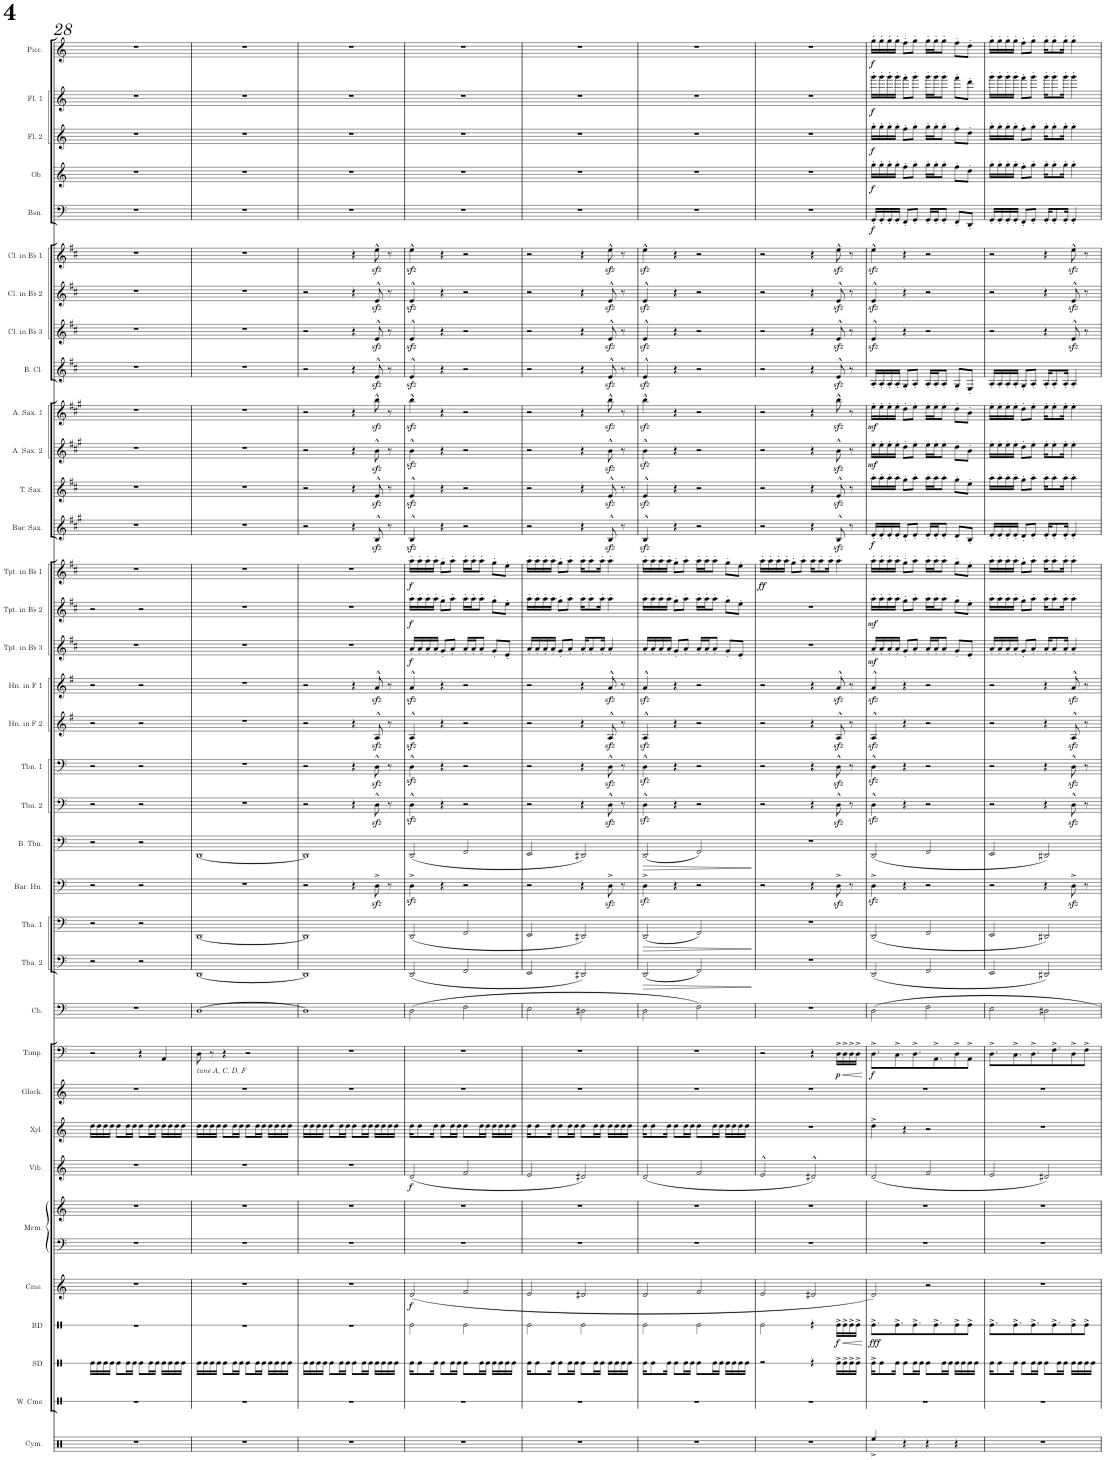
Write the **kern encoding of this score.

**kern	**kern	**kern	**kern	**dynam	**kern	**dynam	**kern	**kern	**kern	**dynam	**kern	**kern	**kern	**dynam	**kern	**kern	**dynam	**kern	**dynam	**kern	**kern	**dynam	**kern	**kern	**kern	**kern	**kern	**dynam	**kern	**dynam	**kern	**dynam	**kern	**dynam	**kern	**kern	**dynam	**kern	**dynam	**kern	**kern	**kern	**kern	**kern	**dynam	**kern	**dynam	**kern	**dynam	**kern	**dynam	**kern	**dynam
*part35	*part34	*part33	*part32	*part32	*part31	*part31	*part30	*part30	*part29	*part29	*part28	*part27	*part26	*part26	*part25	*part24	*part24	*part23	*part23	*part22	*part21	*part21	*part20	*part19	*part18	*part17	*part16	*part16	*part15	*part15	*part14	*part14	*part13	*part13	*part12	*part11	*part11	*part10	*part10	*part9	*part8	*part7	*part6	*part5	*part5	*part4	*part4	*part3	*part3	*part2	*part2	*part1	*part1
*staff36	*staff35	*staff34	*staff33	*staff33	*staff32	*staff32	*staff31	*staff30	*staff29	*staff29	*staff28	*staff27	*staff26	*staff26	*staff25	*staff24	*staff24	*staff23	*staff23	*staff22	*staff21	*staff21	*staff20	*staff19	*staff18	*staff17	*staff16	*staff16	*staff15	*staff15	*staff14	*staff14	*staff13	*staff13	*staff12	*staff11	*staff11	*staff10	*staff10	*staff9	*staff8	*staff7	*staff6	*staff5	*staff5	*staff4	*staff4	*staff3	*staff3	*staff2	*staff2	*staff1	*staff1
*I"Cymbals	*I"Wind Chimes	*I"Snare Drum	*I"Bass Drum	*	*I"Chimes	*	*I"Marimba	*	*I"Vibraphone	*	*I"Xylophone	*I"Glockenspiel	*I"Timpani	*	*I"Contrabass	*I"Tuba 2	*	*I"Tuba 1	*	*I"Baritone Horn	*I"Bass Trombone	*	*I"Trombone 2	*I"Trombone 1	*I"Horn in F 2	*I"Horn in F 1	*I"Trumpet in Bb 3	*	*I"Trumpet in Bb 2	*	*I"Trumpet in Bb 1	*	*I"Baritone Saxophone	*	*I"Tenor Saxophone	*I"Alto Saxophone 2	*	*I"Alto Saxophone 1	*	*I"Bass Clarinet	*I"Clarinet in Bb 3	*I"Clarinet in Bb 2	*I"Clarinet in Bb 1	*I"Bassoon	*	*I"Oboe	*	*I"Flute 2	*	*I"Flute 1	*	*I"Piccolo	*
*I'Cym.	*I'W. Cme	*I'SD	*I'BD	*	*I'Cme.	*	*I'Mrm.	*	*I'Vib.	*	*I'Xyl.	*I'Glock.	*I'Timp.	*	*I'Cb.	*I'Tba. 2	*	*I'Tba. 1	*	*I'Bar. Hn.	*I'B. Tbn.	*	*I'Tbn. 2	*I'Tbn. 1	*I'Hn. in F 2	*I'Hn. in F 1	*I'Tpt. in Bb 3	*	*I'Tpt. in Bb 2	*	*I'Tpt. in Bb 1	*	*I'Bar. Sax.	*	*I'T. Sax.	*I'A. Sax. 2	*	*I'A. Sax. 1	*	*I'B. Cl.	*I'Cl. in Bb 3	*I'Cl. in Bb 2	*I'Cl. in Bb 1	*I'Bsn.	*	*I'Ob.	*	*I'Fl. 2	*	*I'Fl. 1	*	*I'Picc.	*
!!LO:PB:g=z
*clefX	*clefX	*clefX	*clefX	*	*clefG2	*	*clefF4	*clefG2	*clefG2	*	*clefG2	*clefG2	*clefF4	*	*clefF4	*clefF4	*	*clefF4	*	*clefF4	*clefF4	*	*clefF4	*clefF4	*clefG2	*clefG2	*clefG2	*	*clefG2	*	*clefG2	*	*clefG2	*	*clefG2	*clefG2	*	*clefG2	*	*clefG2	*clefG2	*clefG2	*clefG2	*clefF4	*	*clefG2	*	*clefG2	*	*clefG2	*	*clefG2	*
*	*	*	*	*	*	*	*	*	*	*	*Trd-7c-12	*Trd-14c-24	*	*	*Trd7c12	*	*	*	*	*Trd4c7	*	*	*	*	*Trd4c7	*Trd4c7	*Trd1c2	*	*Trd1c2	*	*Trd1c2	*	*Trd12c21	*	*Trd8c14	*Trd5c9	*	*Trd5c9	*	*Trd8c14	*Trd1c2	*Trd1c2	*Trd1c2	*	*	*	*	*	*	*	*	*Trd-7c-12	*
*k[]	*k[]	*k[]	*k[]	*	*k[]	*	*k[]	*k[]	*k[]	*	*k[]	*k[]	*k[]	*	*k[]	*k[]	*	*k[]	*	*k[]	*k[]	*	*k[]	*k[]	*k[f#]	*k[f#]	*k[f#c#]	*	*k[f#c#]	*	*k[f#c#]	*	*k[f#c#g#]	*	*k[f#c#]	*k[f#c#g#]	*	*k[f#c#g#]	*	*k[f#c#]	*k[f#c#]	*k[f#c#]	*k[f#c#]	*k[]	*	*k[]	*	*k[]	*	*k[]	*	*k[]	*
*M4/4	*M4/4	*M4/4	*M4/4	*	*M4/4	*	*M4/4	*M4/4	*M4/4	*	*M4/4	*M4/4	*M4/4	*	*M4/4	*M4/4	*	*M4/4	*	*M4/4	*M4/4	*	*M4/4	*M4/4	*M4/4	*M4/4	*M4/4	*	*M4/4	*	*M4/4	*	*M4/4	*	*M4/4	*M4/4	*	*M4/4	*	*M4/4	*M4/4	*M4/4	*M4/4	*M4/4	*	*M4/4	*	*M4/4	*	*M4/4	*	*M4/4	*
=28	=28	=28	=28	=28	=28	=28	=28	=28	=28	=28	=28	=28	=28	=28	=28	=28	=28	=28	=28	=28	=28	=28	=28	=28	=28	=28	=28	=28	=28	=28	=28	=28	=28	=28	=28	=28	=28	=28	=28	=28	=28	=28	=28	=28	=28	=28	=28	=28	=28	=28	=28	=28	=28
1r	1r	16Re\LL	1r	.	1r	.	1r	1r	1r	.	16dd\LL	1r	2r	.	1r	2r	.	2r	.	2r	2r	.	2r	2r	2r	2r	1r	.	2r	.	1r	.	1r	.	1r	1r	.	1r	.	1r	1r	1r	1r	1r	.	1r	.	1r	.	1r	.	1r	.
.	.	16Re\	.	.	.	.	.	.	.	.	16dd\	.	.	.	.	.	.	.	.	.	.	.	.	.	.	.	.	.	.	.	.	.	.	.	.	.	.	.	.	.	.	.	.	.	.	.	.	.	.	.	.	.	.
.	.	16Re\	.	.	.	.	.	.	.	.	16dd\	.	.	.	.	.	.	.	.	.	.	.	.	.	.	.	.	.	.	.	.	.	.	.	.	.	.	.	.	.	.	.	.	.	.	.	.	.	.	.	.	.	.
.	.	16Re\JJ	.	.	.	.	.	.	.	.	16dd\JJ	.	.	.	.	.	.	.	.	.	.	.	.	.	.	.	.	.	.	.	.	.	.	.	.	.	.	.	.	.	.	.	.	.	.	.	.	.	.	.	.	.	.
.	.	8Re\L	.	.	.	.	.	.	.	.	8dd\L	.	.	.	.	.	.	.	.	.	.	.	.	.	.	.	.	.	.	.	.	.	.	.	.	.	.	.	.	.	.	.	.	.	.	.	.	.	.	.	.	.	.
.	.	16Re\L	.	.	.	.	.	.	.	.	16dd\L	.	.	.	.	.	.	.	.	.	.	.	.	.	.	.	.	.	.	.	.	.	.	.	.	.	.	.	.	.	.	.	.	.	.	.	.	.	.	.	.	.	.
.	.	16Re\JJ	.	.	.	.	.	.	.	.	16dd\JJ	.	.	.	.	.	.	.	.	.	.	.	.	.	.	.	.	.	.	.	.	.	.	.	.	.	.	.	.	.	.	.	.	.	.	.	.	.	.	.	.	.	.
.	.	8Re\L	.	.	.	.	.	.	.	.	8dd\L	.	4r	.	.	2r	.	2r	.	2r	2r	.	2r	2r	2r	2r	.	.	2r	.	.	.	.	.	.	.	.	.	.	.	.	.	.	.	.	.	.	.	.	.	.	.	.
.	.	16Re\L	.	.	.	.	.	.	.	.	16dd\L	.	.	.	.	.	.	.	.	.	.	.	.	.	.	.	.	.	.	.	.	.	.	.	.	.	.	.	.	.	.	.	.	.	.	.	.	.	.	.	.	.	.
.	.	16Re\JJ	.	.	.	.	.	.	.	.	16dd\JJ	.	.	.	.	.	.	.	.	.	.	.	.	.	.	.	.	.	.	.	.	.	.	.	.	.	.	.	.	.	.	.	.	.	.	.	.	.	.	.	.	.	.
.	.	16Re\LL	.	.	.	.	.	.	.	.	16dd\LL	.	4AA/	.	.	.	.	.	.	.	.	.	.	.	.	.	.	.	.	.	.	.	.	.	.	.	.	.	.	.	.	.	.	.	.	.	.	.	.	.	.	.	.
.	.	16Re\	.	.	.	.	.	.	.	.	16dd\	.	.	.	.	.	.	.	.	.	.	.	.	.	.	.	.	.	.	.	.	.	.	.	.	.	.	.	.	.	.	.	.	.	.	.	.	.	.	.	.	.	.
.	.	16Re\	.	.	.	.	.	.	.	.	16dd\	.	.	.	.	.	.	.	.	.	.	.	.	.	.	.	.	.	.	.	.	.	.	.	.	.	.	.	.	.	.	.	.	.	.	.	.	.	.	.	.	.	.
.	.	16Re\JJ	.	.	.	.	.	.	.	.	16dd\JJ	.	.	.	.	.	.	.	.	.	.	.	.	.	.	.	.	.	.	.	.	.	.	.	.	.	.	.	.	.	.	.	.	.	.	.	.	.	.	.	.	.	.
=29	=29	=29	=29	=29	=29	=29	=29	=29	=29	=29	=29	=29	=29	=29	=29	=29	=29	=29	=29	=29	=29	=29	=29	=29	=29	=29	=29	=29	=29	=29	=29	=29	=29	=29	=29	=29	=29	=29	=29	=29	=29	=29	=29	=29	=29	=29	=29	=29	=29	=29	=29	=29	=29
!	!	!	!	!	!	!	!	!	!	!	!	!	!LO:TX:b:i:t=tune A, C, D, F	!	!	!	!	!	!	!	!	!	!	!	!	!	!	!	!	!	!	!	!	!	!	!	!	!	!	!	!	!	!	!	!	!	!	!	!	!	!	!	!
1r	1r	16Re\LL	1r	.	1r	.	1r	1r	1r	.	16dd\LL	1r	8D\	.	[1D	[1DD	.	[1DD	.	1r	[1DD	.	1r	1r	1r	1r	1r	.	1r	.	1r	.	1r	.	1r	1r	.	1r	.	1r	1r	1r	1r	1r	.	1r	.	1r	.	1r	.	1r	.
.	.	16Re\	.	.	.	.	.	.	.	.	16dd\	.	.	.	.	.	.	.	.	.	.	.	.	.	.	.	.	.	.	.	.	.	.	.	.	.	.	.	.	.	.	.	.	.	.	.	.	.	.	.	.	.	.
.	.	16Re\	.	.	.	.	.	.	.	.	16dd\	.	8r	.	.	.	.	.	.	.	.	.	.	.	.	.	.	.	.	.	.	.	.	.	.	.	.	.	.	.	.	.	.	.	.	.	.	.	.	.	.	.	.
.	.	16Re\JJ	.	.	.	.	.	.	.	.	16dd\JJ	.	.	.	.	.	.	.	.	.	.	.	.	.	.	.	.	.	.	.	.	.	.	.	.	.	.	.	.	.	.	.	.	.	.	.	.	.	.	.	.	.	.
.	.	8Re\L	.	.	.	.	.	.	.	.	8dd\L	.	4r	.	.	.	.	.	.	.	.	.	.	.	.	.	.	.	.	.	.	.	.	.	.	.	.	.	.	.	.	.	.	.	.	.	.	.	.	.	.	.	.
.	.	16Re\L	.	.	.	.	.	.	.	.	16dd\L	.	.	.	.	.	.	.	.	.	.	.	.	.	.	.	.	.	.	.	.	.	.	.	.	.	.	.	.	.	.	.	.	.	.	.	.	.	.	.	.	.	.
.	.	16Re\JJ	.	.	.	.	.	.	.	.	16dd\JJ	.	.	.	.	.	.	.	.	.	.	.	.	.	.	.	.	.	.	.	.	.	.	.	.	.	.	.	.	.	.	.	.	.	.	.	.	.	.	.	.	.	.
.	.	8Re\L	.	.	.	.	.	.	.	.	8dd\L	.	2r	.	.	.	.	.	.	.	.	.	.	.	.	.	.	.	.	.	.	.	.	.	.	.	.	.	.	.	.	.	.	.	.	.	.	.	.	.	.	.	.
.	.	16Re\L	.	.	.	.	.	.	.	.	16dd\L	.	.	.	.	.	.	.	.	.	.	.	.	.	.	.	.	.	.	.	.	.	.	.	.	.	.	.	.	.	.	.	.	.	.	.	.	.	.	.	.	.	.
.	.	16Re\JJ	.	.	.	.	.	.	.	.	16dd\JJ	.	.	.	.	.	.	.	.	.	.	.	.	.	.	.	.	.	.	.	.	.	.	.	.	.	.	.	.	.	.	.	.	.	.	.	.	.	.	.	.	.	.
.	.	16Re\LL	.	.	.	.	.	.	.	.	16dd\LL	.	.	.	.	.	.	.	.	.	.	.	.	.	.	.	.	.	.	.	.	.	.	.	.	.	.	.	.	.	.	.	.	.	.	.	.	.	.	.	.	.	.
.	.	16Re\	.	.	.	.	.	.	.	.	16dd\	.	.	.	.	.	.	.	.	.	.	.	.	.	.	.	.	.	.	.	.	.	.	.	.	.	.	.	.	.	.	.	.	.	.	.	.	.	.	.	.	.	.
.	.	16Re\	.	.	.	.	.	.	.	.	16dd\	.	.	.	.	.	.	.	.	.	.	.	.	.	.	.	.	.	.	.	.	.	.	.	.	.	.	.	.	.	.	.	.	.	.	.	.	.	.	.	.	.	.
.	.	16Re\JJ	.	.	.	.	.	.	.	.	16dd\JJ	.	.	.	.	.	.	.	.	.	.	.	.	.	.	.	.	.	.	.	.	.	.	.	.	.	.	.	.	.	.	.	.	.	.	.	.	.	.	.	.	.	.
=30	=30	=30	=30	=30	=30	=30	=30	=30	=30	=30	=30	=30	=30	=30	=30	=30	=30	=30	=30	=30	=30	=30	=30	=30	=30	=30	=30	=30	=30	=30	=30	=30	=30	=30	=30	=30	=30	=30	=30	=30	=30	=30	=30	=30	=30	=30	=30	=30	=30	=30	=30	=30	=30
1r	1r	16Re\LL	1r	.	1r	.	1r	1r	1r	.	16dd\LL	1r	1r	.	1D]	1DD]	.	1DD]	.	2r	1DD]	.	2r	2r	2r	2r	1r	.	1r	.	1r	.	2r	.	2r	2r	.	2r	.	2r	2r	2r	2ryy	1r	.	1r	.	1r	.	1r	.	1r	.
.	.	16Re\	.	.	.	.	.	.	.	.	16dd\	.	.	.	.	.	.	.	.	.	.	.	.	.	.	.	.	.	.	.	.	.	.	.	.	.	.	.	.	.	.	.	.	.	.	.	.	.	.	.	.	.	.
.	.	16Re\	.	.	.	.	.	.	.	.	16dd\	.	.	.	.	.	.	.	.	.	.	.	.	.	.	.	.	.	.	.	.	.	.	.	.	.	.	.	.	.	.	.	.	.	.	.	.	.	.	.	.	.	.
.	.	16Re\JJ	.	.	.	.	.	.	.	.	16dd\JJ	.	.	.	.	.	.	.	.	.	.	.	.	.	.	.	.	.	.	.	.	.	.	.	.	.	.	.	.	.	.	.	.	.	.	.	.	.	.	.	.	.	.
.	.	8Re\L	.	.	.	.	.	.	.	.	8dd\L	.	.	.	.	.	.	.	.	.	.	.	.	.	.	.	.	.	.	.	.	.	.	.	.	.	.	.	.	.	.	.	.	.	.	.	.	.	.	.	.	.	.
.	.	16Re\L	.	.	.	.	.	.	.	.	16dd\L	.	.	.	.	.	.	.	.	.	.	.	.	.	.	.	.	.	.	.	.	.	.	.	.	.	.	.	.	.	.	.	.	.	.	.	.	.	.	.	.	.	.
.	.	16Re\JJ	.	.	.	.	.	.	.	.	16dd\JJ	.	.	.	.	.	.	.	.	.	.	.	.	.	.	.	.	.	.	.	.	.	.	.	.	.	.	.	.	.	.	.	.	.	.	.	.	.	.	.	.	.	.
.	.	8Re\L	.	.	.	.	.	.	.	.	8dd\L	.	.	.	.	.	.	.	.	4r	.	.	4r	4r	4r	4r	.	.	.	.	.	.	4r	.	4r	4r	.	4r	.	4r	4r	4r	4r	.	.	.	.	.	.	.	.	.	.
.	.	16Re\L	.	.	.	.	.	.	.	.	16dd\L	.	.	.	.	.	.	.	.	.	.	.	.	.	.	.	.	.	.	.	.	.	.	.	.	.	.	.	.	.	.	.	.	.	.	.	.	.	.	.	.	.	.
.	.	16Re\JJ	.	.	.	.	.	.	.	.	16dd\JJ	.	.	.	.	.	.	.	.	.	.	.	.	.	.	.	.	.	.	.	.	.	.	.	.	.	.	.	.	.	.	.	.	.	.	.	.	.	.	.	.	.	.
.	.	16Re\LL	.	.	.	.	.	.	.	.	16dd\LL	.	.	.	.	.	.	.	.	8Dzz<^\	.	.	8Dzz<^^\	8Dzz<^^\	8Azz<^^/	8azz<^^/	.	.	.	.	.	.	8Bzz<^^/	.	8ezz<^^/	8bzz<^^\	.	8bbzz<^^\	.	8ezz<^^/	8ezz<^^/	8ezz<^^/	8eezz<^^\	.	.	.	.	.	.	.	.	.	.
.	.	16Re\	.	.	.	.	.	.	.	.	16dd\	.	.	.	.	.	.	.	.	.	.	.	.	.	.	.	.	.	.	.	.	.	.	.	.	.	.	.	.	.	.	.	.	.	.	.	.	.	.	.	.	.	.
.	.	16Re\	.	.	.	.	.	.	.	.	16dd\	.	.	.	.	.	.	.	.	8r	.	.	8r	8r	8r	8r	.	.	.	.	.	.	8r	.	8r	8r	.	8r	.	8r	8r	8r	8r	.	.	.	.	.	.	.	.	.	.
.	.	16Re\JJ	.	.	.	.	.	.	.	.	16dd\JJ	.	.	.	.	.	.	.	.	.	.	.	.	.	.	.	.	.	.	.	.	.	.	.	.	.	.	.	.	.	.	.	.	.	.	.	.	.	.	.	.	.	.
=31	=31	=31	=31	=31	=31	=31	=31	=31	=31	=31	=31	=31	=31	=31	=31	=31	=31	=31	=31	=31	=31	=31	=31	=31	=31	=31	=31	=31	=31	=31	=31	=31	=31	=31	=31	=31	=31	=31	=31	=31	=31	=31	=31	=31	=31	=31	=31	=31	=31	=31	=31	=31	=31
!	!	!	!	!	!	!LO:DY:b	!	!	!	!LO:DY:b	!	!	!	!	!	!	!	!	!	!	!	!	!	!	!	!	!	!LO:DY:b	!	!LO:DY:b	!	!LO:DY:b	!	!	!	!	!	!	!	!	!	!	!	!	!	!	!	!	!	!	!	!	!
1r	1r	16Re\KL	2Re\	.	(2d/	f	1r	1r	(2d/	f	16dd\KL	1r	1r	.	(2D\	(2DD/	.	(2DD/	.	4Dzz<^\	(2DD/	.	4Dzz<^^\	4Dzz<^^\	4Azz<^^/	4azz<^^/	16a'/LL	f	16aa'\LL	f	16aa'\LL	f	4Bzz<^^/	.	4ezz<^^/	4bzz<^^\	.	4bbzz<^^\	.	4ezz<^^/	4ezz<^^/	4ezz<^^/	4eezz<^^\	1r	.	1r	.	1r	.	1r	.	1r	.
.	.	8Re\	.	.	.	.	.	.	.	.	8dd\	.	.	.	.	.	.	.	.	.	.	.	.	.	.	.	16a'/	.	16aa'\	.	16aa'\	.	.	.	.	.	.	.	.	.	.	.	.	.	.	.	.	.	.	.	.	.	.
.	.	.	.	.	.	.	.	.	.	.	.	.	.	.	.	.	.	.	.	.	.	.	.	.	.	.	16a'/	.	16aa'\	.	16aa'\	.	.	.	.	.	.	.	.	.	.	.	.	.	.	.	.	.	.	.	.	.	.
.	.	16Re\Jk	.	.	.	.	.	.	.	.	16dd\Jk	.	.	.	.	.	.	.	.	.	.	.	.	.	.	.	16a'/JJ	.	16aa'\JJ	.	16aa'\JJ	.	.	.	.	.	.	.	.	.	.	.	.	.	.	.	.	.	.	.	.	.	.
.	.	8Re\L	.	.	.	.	.	.	.	.	8dd\L	.	.	.	.	.	.	.	.	4r	.	.	4r	4r	4r	4r	8g'/L	.	8gg'\L	.	8gg'\L	.	4r	.	4r	4r	.	4r	.	4r	4r	4r	4r	.	.	.	.	.	.	.	.	.	.
.	.	16Re\L	.	.	.	.	.	.	.	.	16dd\L	.	.	.	.	.	.	.	.	.	.	.	.	.	.	.	8a'/J	.	8aa'\J	.	8aa'\J	.	.	.	.	.	.	.	.	.	.	.	.	.	.	.	.	.	.	.	.	.	.
.	.	16Re\JJ	.	.	.	.	.	.	.	.	16dd\JJ	.	.	.	.	.	.	.	.	.	.	.	.	.	.	.	.	.	.	.	.	.	.	.	.	.	.	.	.	.	.	.	.	.	.	.	.	.	.	.	.	.	.
.	.	8Re\L	2Re\	.	2f/	.	.	.	2f/	.	8dd\L	.	.	.	2F\	2FF/	.	2FF/	.	2r	2FF/	.	2r	2r	2r	2r	16a'/LL	.	16aa'\LL	.	16aa'\LL	.	2r	.	2r	2r	.	2r	.	2r	2r	2r	2r	.	.	.	.	.	.	.	.	.	.
.	.	.	.	.	.	.	.	.	.	.	.	.	.	.	.	.	.	.	.	.	.	.	.	.	.	.	16a'/J	.	16aa'\J	.	16aa'\J	.	.	.	.	.	.	.	.	.	.	.	.	.	.	.	.	.	.	.	.	.	.
.	.	16Re\L	.	.	.	.	.	.	.	.	16dd\L	.	.	.	.	.	.	.	.	.	.	.	.	.	.	.	8a'/J	.	8aa'\J	.	8aa'\J	.	.	.	.	.	.	.	.	.	.	.	.	.	.	.	.	.	.	.	.	.	.
.	.	16Re\JJ	.	.	.	.	.	.	.	.	16dd\JJ	.	.	.	.	.	.	.	.	.	.	.	.	.	.	.	.	.	.	.	.	.	.	.	.	.	.	.	.	.	.	.	.	.	.	.	.	.	.	.	.	.	.
.	.	16Re\LL	.	.	.	.	.	.	.	.	16dd\LL	.	.	.	.	.	.	.	.	.	.	.	.	.	.	.	8g'/L	.	8gg'\L	.	8gg'\L	.	.	.	.	.	.	.	.	.	.	.	.	.	.	.	.	.	.	.	.	.	.
.	.	16Re\	.	.	.	.	.	.	.	.	16dd\	.	.	.	.	.	.	.	.	.	.	.	.	.	.	.	.	.	.	.	.	.	.	.	.	.	.	.	.	.	.	.	.	.	.	.	.	.	.	.	.	.	.
.	.	16Re\	.	.	.	.	.	.	.	.	16dd\	.	.	.	.	.	.	.	.	.	.	.	.	.	.	.	8e'/J	.	8ee'\J	.	8ee'\J	.	.	.	.	.	.	.	.	.	.	.	.	.	.	.	.	.	.	.	.	.	.
.	.	16Re\JJ	.	.	.	.	.	.	.	.	16dd\JJ	.	.	.	.	.	.	.	.	.	.	.	.	.	.	.	.	.	.	.	.	.	.	.	.	.	.	.	.	.	.	.	.	.	.	.	.	.	.	.	.	.	.
=32	=32	=32	=32	=32	=32	=32	=32	=32	=32	=32	=32	=32	=32	=32	=32	=32	=32	=32	=32	=32	=32	=32	=32	=32	=32	=32	=32	=32	=32	=32	=32	=32	=32	=32	=32	=32	=32	=32	=32	=32	=32	=32	=32	=32	=32	=32	=32	=32	=32	=32	=32	=32	=32
1r	1r	16Re\KL	2Re\	.	2e/	.	1r	1r	2e/	.	16dd\KL	1r	1r	.	2E\	2EE/	.	2EE/	.	2r	2EE/	.	2r	2r	2r	2r	16a'/LL	.	16aa'\LL	.	16aa'\LL	.	2r	.	2r	2r	.	2r	.	2r	2r	2r	2r	1r	.	1r	.	1r	.	1r	.	1r	.
.	.	8Re\	.	.	.	.	.	.	.	.	8dd\	.	.	.	.	.	.	.	.	.	.	.	.	.	.	.	16a'/	.	16aa'\	.	16aa'\	.	.	.	.	.	.	.	.	.	.	.	.	.	.	.	.	.	.	.	.	.	.
.	.	.	.	.	.	.	.	.	.	.	.	.	.	.	.	.	.	.	.	.	.	.	.	.	.	.	16a'/	.	16aa'\	.	16aa'\	.	.	.	.	.	.	.	.	.	.	.	.	.	.	.	.	.	.	.	.	.	.
.	.	16Re\Jk	.	.	.	.	.	.	.	.	16dd\Jk	.	.	.	.	.	.	.	.	.	.	.	.	.	.	.	16a'/JJ	.	16aa'\JJ	.	16aa'\JJ	.	.	.	.	.	.	.	.	.	.	.	.	.	.	.	.	.	.	.	.	.	.
.	.	8Re\L	.	.	.	.	.	.	.	.	8dd\L	.	.	.	.	.	.	.	.	.	.	.	.	.	.	.	8g'/L	.	8gg'\L	.	8gg'\L	.	.	.	.	.	.	.	.	.	.	.	.	.	.	.	.	.	.	.	.	.	.
.	.	16Re\L	.	.	.	.	.	.	.	.	16dd\L	.	.	.	.	.	.	.	.	.	.	.	.	.	.	.	8a'/J	.	8aa'\J	.	8aa'\J	.	.	.	.	.	.	.	.	.	.	.	.	.	.	.	.	.	.	.	.	.	.
.	.	16Re\JJ	.	.	.	.	.	.	.	.	16dd\JJ	.	.	.	.	.	.	.	.	.	.	.	.	.	.	.	.	.	.	.	.	.	.	.	.	.	.	.	.	.	.	.	.	.	.	.	.	.	.	.	.	.	.
.	.	8Re\L	2Re\	.	2d#X/	.	.	.	2d#X/)	.	8dd\L	.	.	.	2D#X\	2DD#X/)	.	2DD#X/)	.	4r	2DD#X/)	.	4r	4r	4r	4r	16a'/KL	.	16aa'\KL	.	16aa'\KL	.	4r	.	4r	4r	.	4r	.	4r	4r	4r	4r	.	.	.	.	.	.	.	.	.	.
.	.	.	.	.	.	.	.	.	.	.	.	.	.	.	.	.	.	.	.	.	.	.	.	.	.	.	8a'/	.	8aa'\	.	8aa'\	.	.	.	.	.	.	.	.	.	.	.	.	.	.	.	.	.	.	.	.	.	.
.	.	16Re\L	.	.	.	.	.	.	.	.	16dd\L	.	.	.	.	.	.	.	.	.	.	.	.	.	.	.	.	.	.	.	.	.	.	.	.	.	.	.	.	.	.	.	.	.	.	.	.	.	.	.	.	.	.
.	.	16Re\JJ	.	.	.	.	.	.	.	.	16dd\JJ	.	.	.	.	.	.	.	.	.	.	.	.	.	.	.	16a'/Jk	.	16aa'\Jk	.	16aa'\Jk	.	.	.	.	.	.	.	.	.	.	.	.	.	.	.	.	.	.	.	.	.	.
.	.	16Re\LL	.	.	.	.	.	.	.	.	16dd\LL	.	.	.	.	.	.	.	.	8Dzz<^\	.	.	8Dzz<^^\	8Dzz<^^\	8Azz<^^/	8azz<^^/	4a'/	.	4aa'\	.	4aa'\	.	8Bzz<^^/	.	8ezz<^^/	8bzz<^^\	.	8bbzz<^^\	.	8ezz<^^/	8ezz<^^/	8ezz<^^/	8eezz<^^\	.	.	.	.	.	.	.	.	.	.
.	.	16Re\	.	.	.	.	.	.	.	.	16dd\	.	.	.	.	.	.	.	.	.	.	.	.	.	.	.	.	.	.	.	.	.	.	.	.	.	.	.	.	.	.	.	.	.	.	.	.	.	.	.	.	.	.
.	.	16Re\	.	.	.	.	.	.	.	.	16dd\	.	.	.	.	.	.	.	.	8r	.	.	8r	8r	8r	8r	.	.	.	.	.	.	8r	.	8r	8r	.	8r	.	8r	8r	8r	8r	.	.	.	.	.	.	.	.	.	.
.	.	16Re\JJ	.	.	.	.	.	.	.	.	16dd\JJ	.	.	.	.	.	.	.	.	.	.	.	.	.	.	.	.	.	.	.	.	.	.	.	.	.	.	.	.	.	.	.	.	.	.	.	.	.	.	.	.	.	.
=33	=33	=33	=33	=33	=33	=33	=33	=33	=33	=33	=33	=33	=33	=33	=33	=33	=33	=33	=33	=33	=33	=33	=33	=33	=33	=33	=33	=33	=33	=33	=33	=33	=33	=33	=33	=33	=33	=33	=33	=33	=33	=33	=33	=33	=33	=33	=33	=33	=33	=33	=33	=33	=33
!	!	!	!	!	!	!	!	!	!	!	!	!	!	!	!	!	!LO:HP:b	!	!LO:HP:b	!	!	!LO:HP:b	!	!	!	!	!	!	!	!	!	!	!	!	!	!	!	!	!	!	!	!	!	!	!	!	!	!	!	!	!	!	!
1r	1r	16Re\KL	2Re\	.	2d/	.	1r	1r	(2d/	.	16dd\KL	1r	1r	.	2D\	(2DD/	>	(2DD/	>	4Dzz<^\	(2DD/	>	4Dzz<^^\	4Dzz<^^\	4Azz<^^/	4azz<^^/	16a'/LL	.	16aa'\LL	.	16aa'\LL	.	4Bzz<^^/	.	4ezz<^^/	4bzz<^^\	.	4bbzz<^^\	.	4ezz<^^/	4ezz<^^/	4ezz<^^/	4eezz<^^\	1r	.	1r	.	1r	.	1r	.	1r	.
.	.	8Re\	.	.	.	.	.	.	.	.	8dd\	.	.	.	.	.	.	.	.	.	.	.	.	.	.	.	16a'/	.	16aa'\	.	16aa'\	.	.	.	.	.	.	.	.	.	.	.	.	.	.	.	.	.	.	.	.	.	.
.	.	.	.	.	.	.	.	.	.	.	.	.	.	.	.	.	.	.	.	.	.	.	.	.	.	.	16a'/	.	16aa'\	.	16aa'\	.	.	.	.	.	.	.	.	.	.	.	.	.	.	.	.	.	.	.	.	.	.
.	.	16Re\Jk	.	.	.	.	.	.	.	.	16dd\Jk	.	.	.	.	.	.	.	.	.	.	.	.	.	.	.	16a'/JJ	.	16aa'\JJ	.	16aa'\JJ	.	.	.	.	.	.	.	.	.	.	.	.	.	.	.	.	.	.	.	.	.	.
.	.	8Re\L	.	.	.	.	.	.	.	.	8dd\L	.	.	.	.	.	.	.	.	4r	.	.	4r	4r	4r	4r	8g'/L	.	8gg'\L	.	8gg'\L	.	4r	.	4r	4r	.	4r	.	4r	4r	4r	4r	.	.	.	.	.	.	.	.	.	.
.	.	16Re\L	.	.	.	.	.	.	.	.	16dd\L	.	.	.	.	.	.	.	.	.	.	.	.	.	.	.	8a'/J	.	8aa'\J	.	8aa'\J	.	.	.	.	.	.	.	.	.	.	.	.	.	.	.	.	.	.	.	.	.	.
.	.	16Re\JJ	.	.	.	.	.	.	.	.	16dd\JJ	.	.	.	.	.	.	.	.	.	.	.	.	.	.	.	.	.	.	.	.	.	.	.	.	.	.	.	.	.	.	.	.	.	.	.	.	.	.	.	.	.	.
.	.	8Re\L	2Re\	.	2f/	.	.	.	2f/	.	8dd\L	.	.	.	2F\)	2FF/)	.	2FF/)	.	2r	2FF/)	.	2r	2r	2r	2r	16a'/LL	.	16aa'\LL	.	16aa'\LL	.	2r	.	2r	2r	.	2r	.	2r	2r	2r	2r	.	.	.	.	.	.	.	.	.	.
.	.	.	.	.	.	.	.	.	.	.	.	.	.	.	.	.	.	.	.	.	.	.	.	.	.	.	16a'/J	.	16aa'\J	.	16aa'\J	.	.	.	.	.	.	.	.	.	.	.	.	.	.	.	.	.	.	.	.	.	.
.	.	16Re\L	.	.	.	.	.	.	.	.	16dd\L	.	.	.	.	.	.	.	.	.	.	.	.	.	.	.	8a'/J	.	8aa'\J	.	8aa'\J	.	.	.	.	.	.	.	.	.	.	.	.	.	.	.	.	.	.	.	.	.	.
.	.	16Re\JJ	.	.	.	.	.	.	.	.	16dd\JJ	.	.	.	.	.	.	.	.	.	.	.	.	.	.	.	.	.	.	.	.	.	.	.	.	.	.	.	.	.	.	.	.	.	.	.	.	.	.	.	.	.	.
.	.	16Re\LL	.	.	.	.	.	.	.	.	16dd\LL	.	.	.	.	.	.	.	.	.	.	.	.	.	.	.	8g'/L	.	8gg'\L	.	8gg'\L	.	.	.	.	.	.	.	.	.	.	.	.	.	.	.	.	.	.	.	.	.	.
.	.	16Re\	.	.	.	.	.	.	.	.	16dd\	.	.	.	.	.	.	.	.	.	.	.	.	.	.	.	.	.	.	.	.	.	.	.	.	.	.	.	.	.	.	.	.	.	.	.	.	.	.	.	.	.	.
.	.	16Re\	.	.	.	.	.	.	.	.	16dd\	.	.	.	.	.	.	.	.	.	.	.	.	.	.	.	8e'/J	.	8ee'\J	.	8ee'\J	.	.	.	.	.	.	.	.	.	.	.	.	.	.	.	.	.	.	.	.	.	.
.	.	16Re\JJ	.	.	.	.	.	.	.	.	16dd\JJ	.	.	.	.	.	.	.	.	.	.	.	.	.	.	.	.	.	.	.	.	.	.	.	.	.	.	.	.	.	.	.	.	.	.	.	.	.	.	.	.	.	.
.	.	.	.	.	.	.	.	.	.	.	.	.	.	.	.	.	]	.	]	.	.	]	.	.	.	.	.	.	.	.	.	.	.	.	.	.	.	.	.	.	.	.	.	.	.	.	.	.	.	.	.	.	.
=34	=34	=34	=34	=34	=34	=34	=34	=34	=34	=34	=34	=34	=34	=34	=34	=34	=34	=34	=34	=34	=34	=34	=34	=34	=34	=34	=34	=34	=34	=34	=34	=34	=34	=34	=34	=34	=34	=34	=34	=34	=34	=34	=34	=34	=34	=34	=34	=34	=34	=34	=34	=34	=34
!	!	!	!	!	!	!	!	!	!	!	!	!	!	!	!	!	!	!	!	!	!	!	!	!	!	!	!	!	!	!	!	!LO:DY:b	!	!	!	!	!	!	!	!	!	!	!	!	!	!	!	!	!	!	!	!	!
1r	1r	2r	2Re\	.	2e/	.	1r	1r	2e^^/	.	1r	1r	2r	.	1r	1r	.	1r	.	2r	1r	.	2r	2r	2r	2r	1r	.	1r	.	16aa'\LL	ff	2r	.	2r	2r	.	2r	.	2r	2r	2r	2r	1r	.	1r	.	1r	.	1r	.	1r	.
.	.	.	.	.	.	.	.	.	.	.	.	.	.	.	.	.	.	.	.	.	.	.	.	.	.	.	.	.	.	.	16aa'\	.	.	.	.	.	.	.	.	.	.	.	.	.	.	.	.	.	.	.	.	.	.
.	.	.	.	.	.	.	.	.	.	.	.	.	.	.	.	.	.	.	.	.	.	.	.	.	.	.	.	.	.	.	16aa'\	.	.	.	.	.	.	.	.	.	.	.	.	.	.	.	.	.	.	.	.	.	.
.	.	.	.	.	.	.	.	.	.	.	.	.	.	.	.	.	.	.	.	.	.	.	.	.	.	.	.	.	.	.	16aa'\JJ	.	.	.	.	.	.	.	.	.	.	.	.	.	.	.	.	.	.	.	.	.	.
.	.	.	.	.	.	.	.	.	.	.	.	.	.	.	.	.	.	.	.	.	.	.	.	.	.	.	.	.	.	.	8gg'\L	.	.	.	.	.	.	.	.	.	.	.	.	.	.	.	.	.	.	.	.	.	.
.	.	.	.	.	.	.	.	.	.	.	.	.	.	.	.	.	.	.	.	.	.	.	.	.	.	.	.	.	.	.	8aa'\J	.	.	.	.	.	.	.	.	.	.	.	.	.	.	.	.	.	.	.	.	.	.
.	.	4r	4r	.	2d#X/	.	.	.	2d#X^^/)	.	.	.	4r	.	.	.	.	.	.	4r	.	.	4r	4r	4r	4r	.	.	.	.	16aa'\KL	.	4r	.	4r	4r	.	4r	.	4r	4r	4r	4r	.	.	.	.	.	.	.	.	.	.
.	.	.	.	.	.	.	.	.	.	.	.	.	.	.	.	.	.	.	.	.	.	.	.	.	.	.	.	.	.	.	8aa'\	.	.	.	.	.	.	.	.	.	.	.	.	.	.	.	.	.	.	.	.	.	.
.	.	.	.	.	.	.	.	.	.	.	.	.	.	.	.	.	.	.	.	.	.	.	.	.	.	.	.	.	.	.	16aa'\Jk	.	.	.	.	.	.	.	.	.	.	.	.	.	.	.	.	.	.	.	.	.	.
!	!	!	!	!LO:HP:b	!	!	!	!	!	!	!	!	!	!LO:HP:b	!	!	!	!	!	!	!	!	!	!	!	!	!	!	!	!	!	!	!	!	!	!	!	!	!	!	!	!	!	!	!	!	!	!	!	!	!	!	!
!	!	!	!	!LO:DY:n=1:b	!	!	!	!	!	!	!	!	!	!LO:DY:n=1:b	!	!	!	!	!	!	!	!	!	!	!	!	!	!	!	!	!	!	!	!	!	!	!	!	!	!	!	!	!	!	!	!	!	!	!	!	!	!	!
.	.	16Re^\LL	16Re^\LL	< f	.	.	.	.	.	.	.	.	16D^\LL	< p	.	.	.	.	.	8Dzz<^\	.	.	8Dzz<^^\	8Dzz<^^\	8Azz<^^/	8azz<^^/	.	.	.	.	4aa'\	.	8Bzz<^^/	.	8ezz<^^/	8bzz<^^\	.	8bbzz<^^\	.	8ezz<^^/	8ezz<^^/	8ezz<^^/	8eezz<^^\	.	.	.	.	.	.	.	.	.	.
.	.	16Re^\	16Re^\	.	.	.	.	.	.	.	.	.	16D^\	.	.	.	.	.	.	.	.	.	.	.	.	.	.	.	.	.	.	.	.	.	.	.	.	.	.	.	.	.	.	.	.	.	.	.	.	.	.	.	.
.	.	16Re^\	16Re^\	.	.	.	.	.	.	.	.	.	16D^\	.	.	.	.	.	.	8r	.	.	8r	8r	8r	8r	.	.	.	.	.	.	8r	.	8r	8r	.	8r	.	8r	8r	8r	8r	.	.	.	.	.	.	.	.	.	.
.	.	16Re^\JJ	16Re^\JJ	.	.	.	.	.	.	.	.	.	16D^\JJ	.	.	.	.	.	.	.	.	.	.	.	.	.	.	.	.	.	.	.	.	.	.	.	.	.	.	.	.	.	.	.	.	.	.	.	.	.	.	.	.
.	.	.	.	[	.	.	.	.	.	.	.	.	.	[	.	.	.	.	.	.	.	.	.	.	.	.	.	.	.	.	.	.	.	.	.	.	.	.	.	.	.	.	.	.	.	.	.	.	.	.	.	.	.
=35	=35	=35	=35	=35	=35	=35	=35	=35	=35	=35	=35	=35	=35	=35	=35	=35	=35	=35	=35	=35	=35	=35	=35	=35	=35	=35	=35	=35	=35	=35	=35	=35	=35	=35	=35	=35	=35	=35	=35	=35	=35	=35	=35	=35	=35	=35	=35	=35	=35	=35	=35	=35	=35
!	!	!	!	!LO:DY:b	!	!	!	!	!	!	!	!	!	!LO:DY:b	!	!	!	!	!	!	!	!	!	!	!	!	!	!LO:DY:b	!	!LO:DY:b	!	!	!	!LO:DY:b	!	!	!LO:DY:b	!	!LO:DY:b	!	!	!	!	!	!LO:DY:b	!	!LO:DY:b	!	!LO:DY:b	!	!LO:DY:b	!	!LO:DY:b
4Ree^/	1r	16Re^\KL	8.Re^\L	fff	2d/)	.	1r	1r	(2d/	.	4dd^\	1r	8.D^\L	f	2D\	(2DD/	.	(2DD/	.	4Dzz<^\	(2DD/	.	4Dzz<^^\	4Dzz<^^\	4Azz<^^/	4azz<^^/	16a'/LL	mf	16aa'\LL	mf	16aa'\LL	.	16e'/LL	f	16aa'\LL	16ee'\LL	mf	16ee'\LL	mf	16A'/LL	4ezz<^^/	4ezz<^^/	4eezz<^^\	16GG'/LL	f	16gg'\LL	f	16gg'\LL	f	16ggg'\LL	f	16gg'\LL	f
.	.	8Re\	.	.	.	.	.	.	.	.	.	.	.	.	.	.	.	.	.	.	.	.	.	.	.	.	16a'/	.	16aa'\	.	16aa'\	.	16e'/	.	16aa'\	16ee'\	.	16ee'\	.	16A'/	.	.	.	16GG'/	.	16gg'\	.	16gg'\	.	16ggg'\	.	16gg'\	.
.	.	.	.	.	.	.	.	.	.	.	.	.	.	.	.	.	.	.	.	.	.	.	.	.	.	.	16a'/	.	16aa'\	.	16aa'\	.	16e'/	.	16aa'\	16ee'\	.	16ee'\	.	16A'/	.	.	.	16GG'/	.	16gg'\	.	16gg'\	.	16ggg'\	.	16gg'\	.
.	.	16Re\Jk	8.Re^\	.	.	.	.	.	.	.	.	.	8.C^\	.	.	.	.	.	.	.	.	.	.	.	.	.	16a'/JJ	.	16aa'\JJ	.	16aa'\JJ	.	16e'/JJ	.	16aa'\JJ	16ee'\JJ	.	16ee'\JJ	.	16A'/JJ	.	.	.	16GG'/JJ	.	16gg'\JJ	.	16gg'\JJ	.	16ggg'\JJ	.	16gg'\JJ	.
4r	.	8Re\L	.	.	.	.	.	.	.	.	4r	.	.	.	.	.	.	.	.	4r	.	.	4r	4r	4r	4r	8g'/L	.	8gg'\L	.	8gg'\L	.	8d'/L	.	8gg'\L	8dd'\L	.	8dd'\L	.	8G'/L	4r	4r	4r	8FF'/L	.	8ff'\L	.	8ff'\L	.	8fff'\L	.	8ff'\L	.
.	.	16Re\L	8.Re^\	.	.	.	.	.	.	.	.	.	8.D^\	.	.	.	.	.	.	.	.	.	.	.	.	.	8a'/J	.	8aa'\J	.	8aa'\J	.	8e'/J	.	8aa'\J	8ee'\J	.	8ee'\J	.	8A'/J	.	.	.	8GG'/J	.	8gg'\J	.	8gg'\J	.	8ggg'\J	.	8gg'\J	.
.	.	16Re\JJ	.	.	.	.	.	.	.	.	.	.	.	.	.	.	.	.	.	.	.	.	.	.	.	.	.	.	.	.	.	.	.	.	.	.	.	.	.	.	.	.	.	.	.	.	.	.	.	.	.	.	.
4r	.	8Re\L	.	.	2r	.	.	.	2f/	.	2r	.	.	.	2F\	2FF/	.	2FF/	.	2r	2FF/	.	2r	2r	2r	2r	16a'/LL	.	16aa'\LL	.	16aa'\LL	.	16e'/LL	.	16aa'\LL	16ee'\LL	.	16ee'\LL	.	16A'/LL	2r	2r	2r	16GG'/LL	.	16gg'\LL	.	16gg'\LL	.	16ggg'\LL	.	16gg'\LL	.
.	.	.	8.Re^\	.	.	.	.	.	.	.	.	.	8.AA^\	.	.	.	.	.	.	.	.	.	.	.	.	.	16a'/J	.	16aa'\J	.	16aa'\J	.	16e'/J	.	16aa'\J	16ee'\J	.	16ee'\J	.	16A'/J	.	.	.	16GG'/J	.	16gg'\J	.	16gg'\J	.	16ggg'\J	.	16gg'\J	.
.	.	16Re\L	.	.	.	.	.	.	.	.	.	.	.	.	.	.	.	.	.	.	.	.	.	.	.	.	8a'/J	.	8aa'\J	.	8aa'\J	.	8e'/J	.	8aa'\J	8ee'\J	.	8ee'\J	.	8A'/J	.	.	.	8GG'/J	.	8gg'\J	.	8gg'\J	.	8ggg'\J	.	8gg'\J	.
.	.	16Re\JJ	.	.	.	.	.	.	.	.	.	.	.	.	.	.	.	.	.	.	.	.	.	.	.	.	.	.	.	.	.	.	.	.	.	.	.	.	.	.	.	.	.	.	.	.	.	.	.	.	.	.	.
4r	.	16Re\LL	8Re^\	.	.	.	.	.	.	.	.	.	8D^\	.	.	.	.	.	.	.	.	.	.	.	.	.	8g'/L	.	8gg'\L	.	8gg'\L	.	8d'/L	.	8gg'\L	8dd'\L	.	8dd'\L	.	8G'/L	.	.	.	8FF'/L	.	8ff'\L	.	8ff'\L	.	8fff'\L	.	8ff'\L	.
.	.	16Re\	.	.	.	.	.	.	.	.	.	.	.	.	.	.	.	.	.	.	.	.	.	.	.	.	.	.	.	.	.	.	.	.	.	.	.	.	.	.	.	.	.	.	.	.	.	.	.	.	.	.	.
.	.	16Re\	8Re^\J	.	.	.	.	.	.	.	.	.	8AA^\J	.	.	.	.	.	.	.	.	.	.	.	.	.	8e'/J	.	8ee'\J	.	8ee'\J	.	8B'/J	.	8ee'\J	8b'\J	.	8b'\J	.	8E'/J	.	.	.	8DD'/J	.	8dd'\J	.	8dd'\J	.	8ddd'\J	.	8dd'\J	.
.	.	16Re\JJ	.	.	.	.	.	.	.	.	.	.	.	.	.	.	.	.	.	.	.	.	.	.	.	.	.	.	.	.	.	.	.	.	.	.	.	.	.	.	.	.	.	.	.	.	.	.	.	.	.	.	.
=36	=36	=36	=36	=36	=36	=36	=36	=36	=36	=36	=36	=36	=36	=36	=36	=36	=36	=36	=36	=36	=36	=36	=36	=36	=36	=36	=36	=36	=36	=36	=36	=36	=36	=36	=36	=36	=36	=36	=36	=36	=36	=36	=36	=36	=36	=36	=36	=36	=36	=36	=36	=36	=36
1r	1r	16Re\KL	8.Re^\L	.	1r	.	1r	1r	2e/	.	1r	1r	8.D^\L	.	2E\	2EE/	.	2EE/	.	2r	2EE/	.	2r	2r	2r	2r	16a'/LL	.	16aa'\LL	.	16aa'\LL	.	16e'/LL	.	16aa'\LL	16ee'\LL	.	16ee'\LL	.	16A'/LL	2r	2r	2r	16GG'/LL	.	16gg'\LL	.	16gg'\LL	.	16ggg'\LL	.	16gg'\LL	.
.	.	8Re\	.	.	.	.	.	.	.	.	.	.	.	.	.	.	.	.	.	.	.	.	.	.	.	.	16a'/	.	16aa'\	.	16aa'\	.	16e'/	.	16aa'\	16ee'\	.	16ee'\	.	16A'/	.	.	.	16GG'/	.	16gg'\	.	16gg'\	.	16ggg'\	.	16gg'\	.
.	.	.	.	.	.	.	.	.	.	.	.	.	.	.	.	.	.	.	.	.	.	.	.	.	.	.	16a'/	.	16aa'\	.	16aa'\	.	16e'/	.	16aa'\	16ee'\	.	16ee'\	.	16A'/	.	.	.	16GG'/	.	16gg'\	.	16gg'\	.	16ggg'\	.	16gg'\	.
.	.	16Re\Jk	8.Re^\	.	.	.	.	.	.	.	.	.	8.C^\	.	.	.	.	.	.	.	.	.	.	.	.	.	16a'/JJ	.	16aa'\JJ	.	16aa'\JJ	.	16e'/JJ	.	16aa'\JJ	16ee'\JJ	.	16ee'\JJ	.	16A'/JJ	.	.	.	16GG'/JJ	.	16gg'\JJ	.	16gg'\JJ	.	16ggg'\JJ	.	16gg'\JJ	.
.	.	8Re\L	.	.	.	.	.	.	.	.	.	.	.	.	.	.	.	.	.	.	.	.	.	.	.	.	8g'/L	.	8gg'\L	.	8gg'\L	.	8d'/L	.	8gg'\L	8dd'\L	.	8dd'\L	.	8G'/L	.	.	.	8FF'/L	.	8ff'\L	.	8ff'\L	.	8fff'\L	.	8ff'\L	.
.	.	16Re\L	8.Re^\	.	.	.	.	.	.	.	.	.	8.D^\	.	.	.	.	.	.	.	.	.	.	.	.	.	8a'/J	.	8aa'\J	.	8aa'\J	.	8e'/J	.	8aa'\J	8ee'\J	.	8ee'\J	.	8A'/J	.	.	.	8GG'/J	.	8gg'\J	.	8gg'\J	.	8ggg'\J	.	8gg'\J	.
.	.	16Re\JJ	.	.	.	.	.	.	.	.	.	.	.	.	.	.	.	.	.	.	.	.	.	.	.	.	.	.	.	.	.	.	.	.	.	.	.	.	.	.	.	.	.	.	.	.	.	.	.	.	.	.	.
.	.	8Re\L	.	.	.	.	.	.	2d#X/)	.	.	.	.	.	2D#X\	2DD#X/)	.	2DD#X/)	.	4r	2DD#X/)	.	4r	4r	4r	4r	16a'/KL	.	16aa'\KL	.	16aa'\KL	.	16e'/KL	.	16aa'\KL	16ee'\KL	.	16ee'\KL	.	16A'/KL	4r	4r	4r	16GG'/KL	.	16gg'\KL	.	16gg'\KL	.	16ggg'\KL	.	16gg'\KL	.
.	.	.	8.Re^\	.	.	.	.	.	.	.	.	.	8.F^\	.	.	.	.	.	.	.	.	.	.	.	.	.	8a'/	.	8aa'\	.	8aa'\	.	8e'/	.	8aa'\	8ee'\	.	8ee'\	.	8A'/	.	.	.	8GG'/	.	8gg'\	.	8gg'\	.	8ggg'\	.	8gg'\	.
.	.	16Re\L	.	.	.	.	.	.	.	.	.	.	.	.	.	.	.	.	.	.	.	.	.	.	.	.	.	.	.	.	.	.	.	.	.	.	.	.	.	.	.	.	.	.	.	.	.	.	.	.	.	.	.
.	.	16Re\JJ	.	.	.	.	.	.	.	.	.	.	.	.	.	.	.	.	.	.	.	.	.	.	.	.	16a'/Jk	.	16aa'\Jk	.	16aa'\Jk	.	16e'/Jk	.	16aa'\Jk	16ee'\Jk	.	16ee'\Jk	.	16A'/Jk	.	.	.	16GG'/Jk	.	16gg'\Jk	.	16gg'\Jk	.	16ggg'\Jk	.	16gg'\Jk	.
.	.	16Re\LL	8Re^\	.	.	.	.	.	.	.	.	.	8D^\	.	.	.	.	.	.	8Dzz<^\	.	.	8Dzz<^^\	8Dzz<^^\	8Azz<^^/	8azz<^^/	4a'/	.	4aa'\	.	4aa'\	.	4e'/	.	4aa'\	4ee'\	.	4ee'\	.	4A'/	8ezz<^^/	8ezz<^^/	8eezz<^^\	4GG'/	.	4gg'\	.	4gg'\	.	4ggg'\	.	4gg'\	.
.	.	16Re\	.	.	.	.	.	.	.	.	.	.	.	.	.	.	.	.	.	.	.	.	.	.	.	.	.	.	.	.	.	.	.	.	.	.	.	.	.	.	.	.	.	.	.	.	.	.	.	.	.	.	.
.	.	16Re\	8Re^\J	.	.	.	.	.	.	.	.	.	8F^\J	.	.	.	.	.	.	8r	.	.	8r	8r	8r	8r	.	.	.	.	.	.	.	.	.	.	.	.	.	.	8r	8r	8r	.	.	.	.	.	.	.	.	.	.
.	.	16Re\JJ	.	.	.	.	.	.	.	.	.	.	.	.	.	.	.	.	.	.	.	.	.	.	.	.	.	.	.	.	.	.	.	.	.	.	.	.	.	.	.	.	.	.	.	.	.	.	.	.	.	.	.
=	=	=	=	=	=	=	=	=	=	=	=	=	=	=	=	=	=	=	=	=	=	=	=	=	=	=	=	=	=	=	=	=	=	=	=	=	=	=	=	=	=	=	=	=	=	=	=	=	=	=	=	=	=
*-	*-	*-	*-	*-	*-	*-	*-	*-	*-	*-	*-	*-	*-	*-	*-	*-	*-	*-	*-	*-	*-	*-	*-	*-	*-	*-	*-	*-	*-	*-	*-	*-	*-	*-	*-	*-	*-	*-	*-	*-	*-	*-	*-	*-	*-	*-	*-	*-	*-	*-	*-	*-	*-
